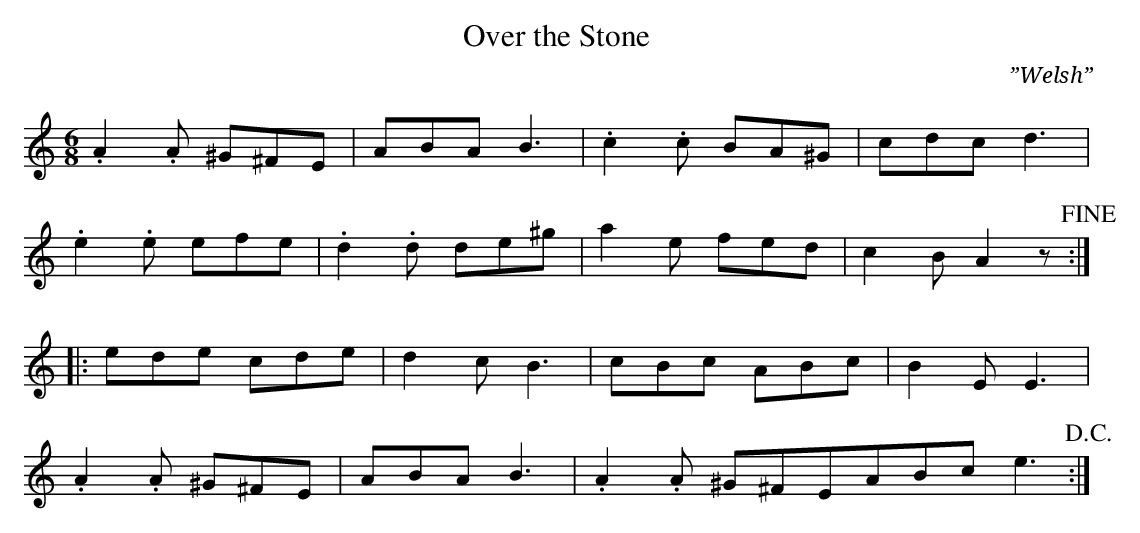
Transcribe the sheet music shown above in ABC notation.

X:1
T:Over the Stone
M:6/8
L:1/8
O:”Welsh”
K:Amin
.A2.A ^G^FE|ABA B3|.c2.c BA^G|cdc d3|
.e2.e efe|.d2.d de^g|a2e fed|c2B A2z!fine!:|
|:ede cde|d2c B3|cBc ABc|B2E E3|
.A2.A ^G^FE|ABA B3|.A2.A ^G^FE}ABc e3!D.C.!:|]
